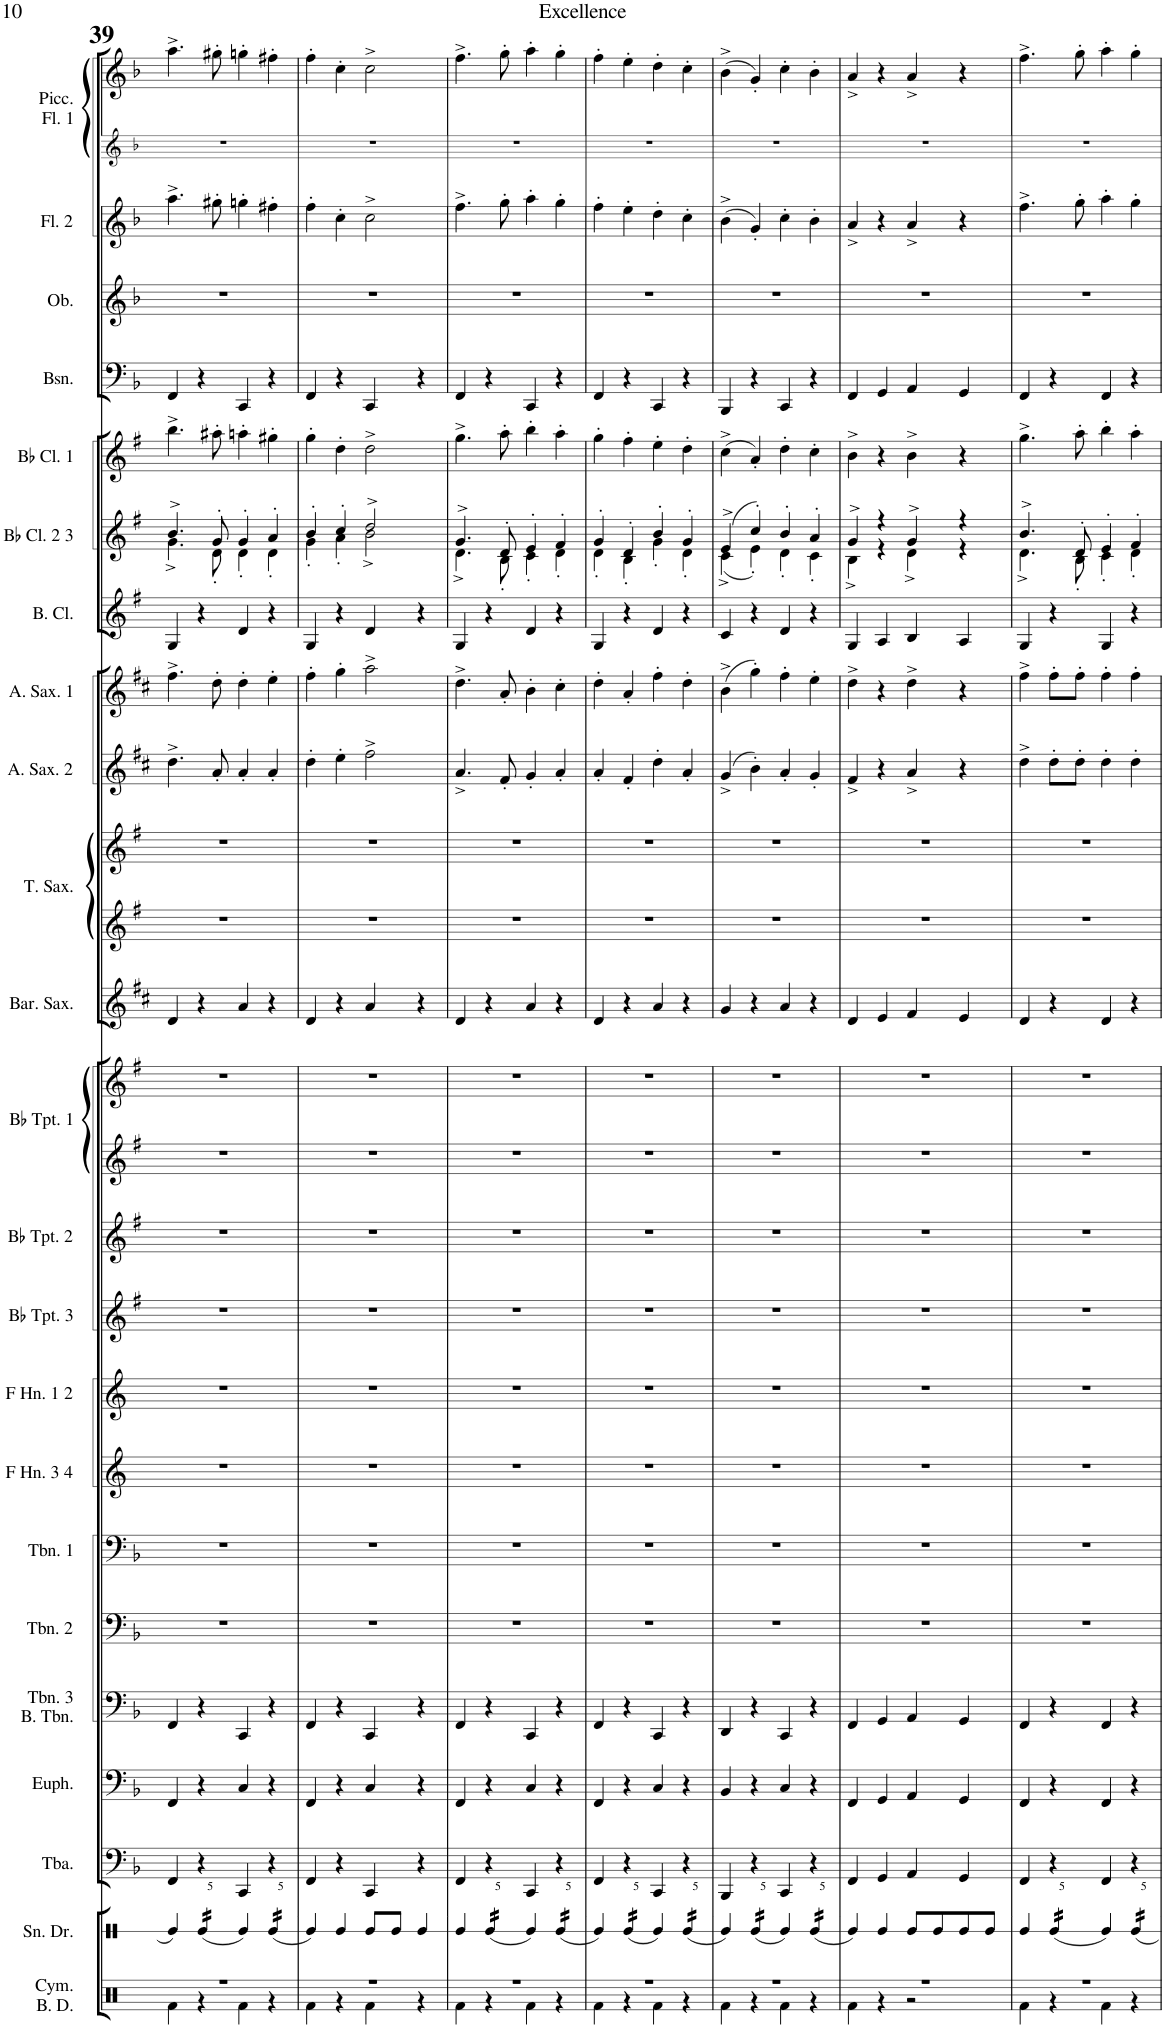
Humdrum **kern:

**kern	**kern	**kern	**kern	**kern	**kern	**kern	**kern	**kern	**kern	**kern	**kern
*part12	*part11	*part10	*part9	*part8	*part7	*part6	*part5	*part4	*part3	*part2	*part1
*staff12	*staff11	*staff10	*staff9	*staff8	*staff7	*staff6	*staff5	*staff4	*staff3	*staff2	*staff1
*I"Tuba	*I"Euphonium	*I"Trombone 3 Bass Trombone	*I"Baritone Saxophone	*I"Alto Saxophone 2	*I"Alto Saxophone 1	*I"Bass Clarinet	*I"Bb Clarinet 2 &amp; 3	*I"Bb Clarinet 1	*I"Bassoon	*I"Flute 2	*I"Piccolo Flute 1
*I'Tba.	*I'Euph.	*I'Tbn. 3 B. Tbn.	*I'Bar. Sax.	*I'A. Sax. 2	*I'A. Sax. 1	*I'B. Cl.	*I'Bb Cl. 2 3	*I'Bb Cl. 1	*I'Bsn.	*I'Fl. 2	*I'Picc. Fl. 1
!!LO:PB:g=z
*clefF4	*clefF4	*clefF4	*clefG2	*clefG2	*clefG2	*clefG2	*clefG2	*clefG2	*clefF4	*clefG2	*clefG2
*	*	*	*Trd12c21	*Trd5c9	*Trd5c9	*Trd8c14	*Trd1c2	*Trd1c2	*	*	*
*k[b-]	*k[b-]	*k[b-]	*k[f#c#]	*k[f#c#]	*k[f#c#]	*k[f#]	*k[f#]	*k[f#]	*k[b-]	*k[b-]	*k[b-]
*M4/4	*M4/4	*M4/4	*M4/4	*M4/4	*M4/4	*M4/4	*M4/4	*M4/4	*M4/4	*M4/4	*M4/4
*met(c|)	*met(c|)	*met(c|)	*met(c|)	*met(c|)	*met(c|)	*met(c|)	*met(c|)	*met(c|)	*met(c|)	*met(c|)	*met(c|)
=39	=39	=39	=39	=39	=39	=39	=39	=39	=39	=39	=39
*	*	*	*	*	*	*	*^	*	*	*	*
4FF/	4FF/	4FF/	4d/	4.dd^\	4.ff#^\	4G/	4.b^/	4.g^\	4.bb^\	4FF/	4.aa^\	4.aa^\
4r	4r	4r	4r	.	.	4r	.	.	.	4r	.	.
.	.	.	.	8a'/	8dd'\	.	8g'/	8d'\	8aa#X'\	.	8gg#X'\	8gg#X'\
4CC/	4C/	4CC/	4a/	4a'/	4dd'\	4d/	4g'/	4d'\	4aan'\	4CC/	4ggn'\	4ggn'\
4r	4r	4r	4r	4a'/	4ee'\	4r	4a'/	4d'\	4gg#X'\	4r	4ff#X'\	4ff#X'\
=40	=40	=40	=40	=40	=40	=40	=40	=40	=40	=40	=40	=40
4FF/	4FF/	4FF/	4d/	4dd'\	4ff#'\	4G/	4b'/	4g'\	4gg'\	4FF/	4ff'\	4ff'\
4r	4r	4r	4r	4ee'\	4gg'\	4r	4cc'/	4a'\	4dd'\	4r	4cc'\	4cc'\
4CC/	4C/	4CC/	4a/	2ff#^\	2aa^\	4d/	2dd^/	2b^\	2dd^\	4CC/	2cc^\	2cc^\
4r	4r	4r	4r	.	.	4r	.	.	.	4r	.	.
=41	=41	=41	=41	=41	=41	=41	=41	=41	=41	=41	=41	=41
4FF/	4FF/	4FF/	4d/	4.a^/	4.dd^\	4G/	4.g^/	4.d^\	4.gg^\	4FF/	4.ff^\	4.ff^\
4r	4r	4r	4r	.	.	4r	.	.	.	4r	.	.
.	.	.	.	8f#'/	8a'/	.	8d'/	8B'\	8aa'\	.	8gg'\	8gg'\
4CC/	4C/	4CC/	4a/	4g'/	4b'\	4d/	4e'/	4c'\	4bb'\	4CC/	4aa'\	4aa'\
4r	4r	4r	4r	4a'/	4cc#'\	4r	4f#'/	4d'\	4aa'\	4r	4gg'\	4gg'\
=42	=42	=42	=42	=42	=42	=42	=42	=42	=42	=42	=42	=42
4FF/	4FF/	4FF/	4d/	4a'/	4dd'\	4G/	4g'/	4d'\	4gg'\	4FF/	4ff'\	4ff'\
4r	4r	4r	4r	4f#'/	4a'/	4r	4d'/	4B'\	4ff#'\	4r	4ee'\	4ee'\
4CC/	4C/	4CC/	4a/	4dd'\	4ff#'\	4d/	4b'/	4g'\	4ee'\	4CC/	4dd'\	4dd'\
4r	4r	4r	4r	4a'/	4dd'\	4r	4g'/	4d'\	4dd'\	4r	4cc'\	4cc'\
=43	=43	=43	=43	=43	=43	=43	=43	=43	=43	=43	=43	=43
4BBB-/	4BB-/	4DD/	4g/	(4g^/	(4b^\	4c/	(4e^/	(4c^\	(4cc^\	4BBB-/	(4b-^\	(4b-^\
4r	4r	4r	4r	4b'\)	4gg'\)	4r	4cc'/)	4e'\)	4a'/)	4r	4g'/)	4g'/)
4CC/	4C/	4CC/	4a/	4a'/	4ff#'\	4d/	4b'/	4d'\	4dd'\	4CC/	4cc'\	4cc'\
4r	4r	4r	4r	4g'/	4ee'\	4r	4a'/	4c'\	4cc'\	4r	4b-'\	4b-'\
=44	=44	=44	=44	=44	=44	=44	=44	=44	=44	=44	=44	=44
4FF/	4FF/	4FF/	4d/	4f#^/	4dd^\	4G/	4g^/	4B^\	4b^\	4FF/	4a^/	4a^/
4GG/	4GG/	4GG/	4e/	4r	4r	4A/	4r	4r	4r	4GG/	4r	4r
4AA/	4AA/	4AA/	4f#/	4a^/	4dd^\	4B/	4g^/	4d^\	4b^\	4AA/	4a^/	4a^/
4GG/	4GG/	4GG/	4e/	4r	4r	4A/	4r	4r	4r	4GG/	4r	4r
=45	=45	=45	=45	=45	=45	=45	=45	=45	=45	=45	=45	=45
4FF/	4FF/	4FF/	4d/	4dd^\	4ff#^\	4G/	4.b^/	4.d^\	4.gg^\	4FF/	4.ff^\	4.ff^\
4r	4r	4r	4r	8dd'\L	8ff#'\L	4r	.	.	.	4r	.	.
.	.	.	.	8dd'\J	8ff#'\J	.	8d'/	8B'\	8aa'\	.	8gg'\	8gg'\
4FF/	4FF/	4FF/	4d/	4dd'\	4ff#'\	4G/	4e'/	4c'\	4bb'\	4FF/	4aa'\	4aa'\
4r	4r	4r	4r	4dd'\	4ff#'\	4r	4f#'/	4d'\	4aa'\	4r	4gg'\	4gg'\
*	*	*	*	*	*	*	*v	*v	*	*	*	*
=	=	=	=	=	=	=	=	=	=	=	=
*-	*-	*-	*-	*-	*-	*-	*-	*-	*-	*-	*-
